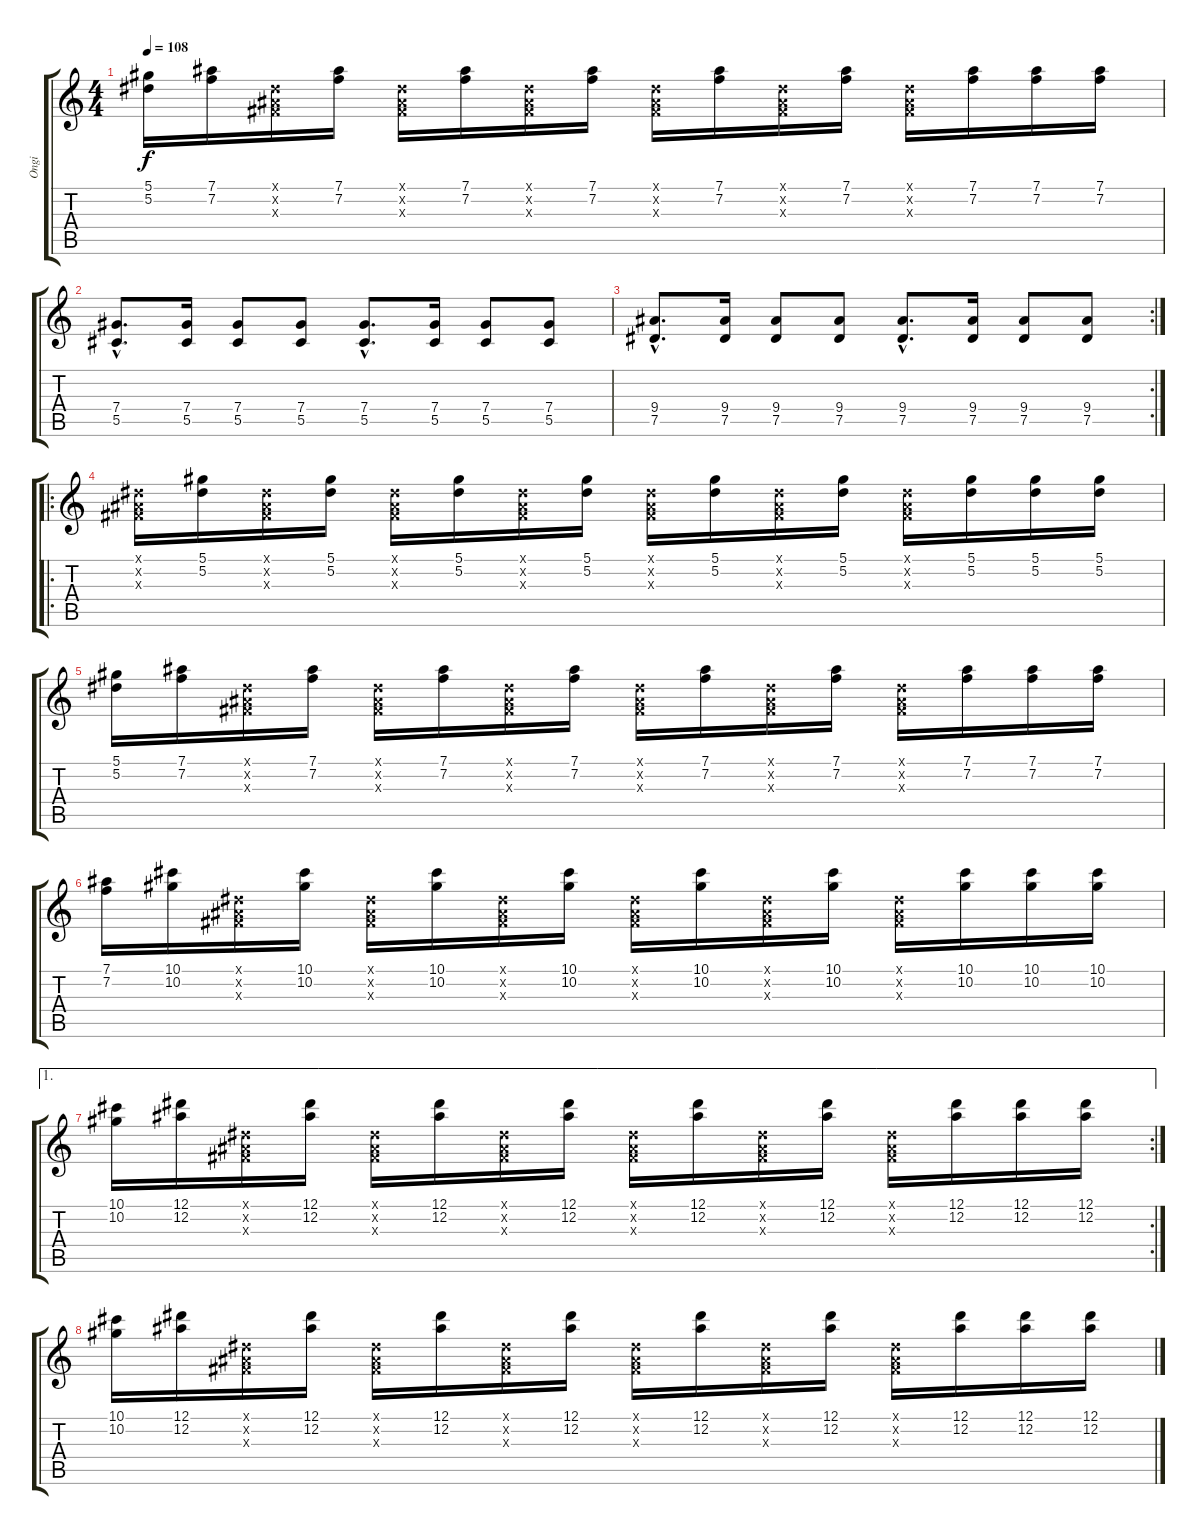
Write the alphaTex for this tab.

\track ("Ongi" "Ongi") {instrument distortionguitar}
\staff {score tabs}
\tuning (Eb4 Bb3 Gb3 Db3 Ab2 Eb2) {hide}
\ts (4 4)
\tempo 108
\clef g2
\ks c
(5.1 5.2).16{dy f} (7.1 7.2).16 (0.1{x} 0.2{x} 0.3{x}).16 (7.1 7.2).16 (0.1{x} 0.2{x} 0.3{x}).16 (7.1 7.2).16 (0.1{x} 0.2{x} 0.3{x}).16 (7.1 7.2).16 (0.1{x} 0.2{x} 0.3{x}).16 (7.1 7.2).16 (0.1{x} 0.2{x} 0.3{x}).16 (7.1 7.2).16 (0.1{x} 0.2{x} 0.3{x}).16 (7.1 7.2).16 (7.1 7.2).16 (7.1 7.2).16 |
(7.4{hac} 5.5{hac}).8{d volume 16} (7.4 5.5).16 (7.4 5.5).8 (7.4 5.5).8 (7.4{hac} 5.5{hac}).8{d} (7.4 5.5).16 (7.4 5.5).8 (7.4 5.5).8 |
\rc 2
(9.4{hac} 7.5{hac}).8{d} (9.4 7.5).16 (9.4 7.5).8 (9.4 7.5).8 (9.4{hac} 7.5{hac}).8{d} (9.4 7.5).16 (9.4 7.5).8 (9.4 7.5).8 |
\ro
(0.1{x} 0.2{x} 0.3{x}).16{volume 9} (5.1 5.2).16 (0.1{x} 0.2{x} 0.3{x}).16 (5.1 5.2).16 (0.1{x} 0.2{x} 0.3{x}).16 (5.1 5.2).16 (0.1{x} 0.2{x} 0.3{x}).16 (5.1 5.2).16 (0.1{x} 0.2{x} 0.3{x}).16 (5.1 5.2).16 (0.1{x} 0.2{x} 0.3{x}).16 (5.1 5.2).16 (0.1{x} 0.2{x} 0.3{x}).16 (5.1 5.2).16 (5.1 5.2).16 (5.1 5.2).16 |
(5.1 5.2).16 (7.1 7.2).16 (0.1{x} 0.2{x} 0.3{x}).16 (7.1 7.2).16 (0.1{x} 0.2{x} 0.3{x}).16 (7.1 7.2).16 (0.1{x} 0.2{x} 0.3{x}).16 (7.1 7.2).16 (0.1{x} 0.2{x} 0.3{x}).16 (7.1 7.2).16 (0.1{x} 0.2{x} 0.3{x}).16 (7.1 7.2).16 (0.1{x} 0.2{x} 0.3{x}).16 (7.1 7.2).16 (7.1 7.2).16 (7.1 7.2).16 |
(7.1 7.2).16 (10.1 10.2).16 (0.1{x} 0.2{x} 0.3{x}).16 (10.1 10.2).16 (0.1{x} 0.2{x} 0.3{x}).16 (10.1 10.2).16 (0.1{x} 0.2{x} 0.3{x}).16 (10.1 10.2).16 (0.1{x} 0.2{x} 0.3{x}).16 (10.1 10.2).16 (0.1{x} 0.2{x} 0.3{x}).16 (10.1 10.2).16 (0.1{x} 0.2{x} 0.3{x}).16 (10.1 10.2).16 (10.1 10.2).16 (10.1 10.2).16 |
\ae 1
\rc 2
(10.1 10.2).16 (12.1 12.2).16 (0.1{x} 0.2{x} 0.3{x}).16 (12.1 12.2).16 (0.1{x} 0.2{x} 0.3{x}).16 (12.1 12.2).16 (0.1{x} 0.2{x} 0.3{x}).16 (12.1 12.2).16 (0.1{x} 0.2{x} 0.3{x}).16 (12.1 12.2).16 (0.1{x} 0.2{x} 0.3{x}).16 (12.1 12.2).16 (0.1{x} 0.2{x} 0.3{x}).16 (12.1 12.2).16 (12.1 12.2).16 (12.1 12.2).16 |
(10.1 10.2).16 (12.1 12.2).16 (0.1{x} 0.2{x} 0.3{x}).16 (12.1 12.2).16 (0.1{x} 0.2{x} 0.3{x}).16 (12.1 12.2).16 (0.1{x} 0.2{x} 0.3{x}).16 (12.1 12.2).16 (0.1{x} 0.2{x} 0.3{x}).16 (12.1 12.2).16 (0.1{x} 0.2{x} 0.3{x}).16 (12.1 12.2).16 (0.1{x} 0.2{x} 0.3{x}).16 (12.1 12.2).16 (12.1 12.2).16 (12.1 12.2).16
